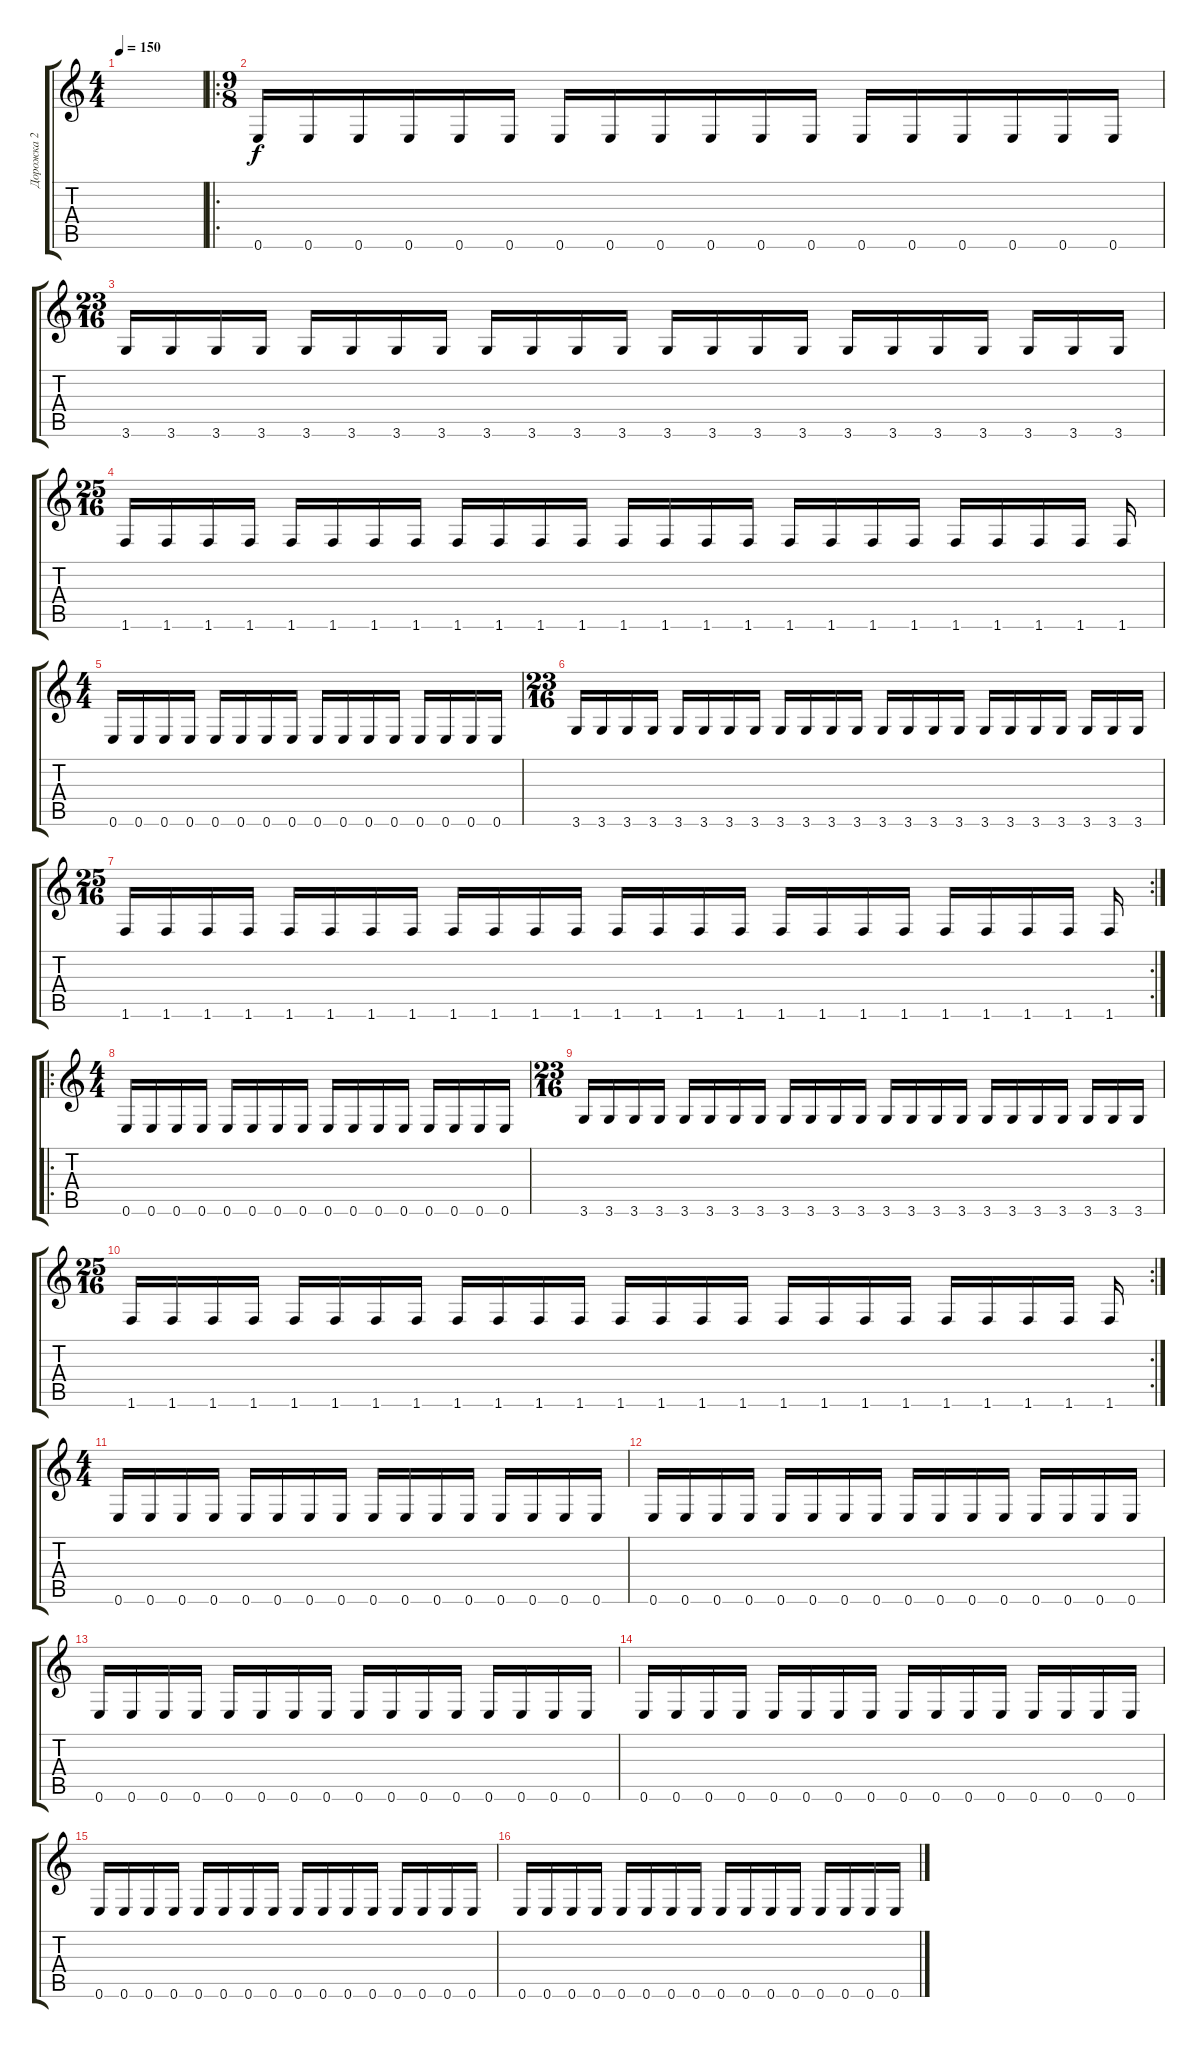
\track ("Дорожка 2" "Дорожка 2") {instrument distortionguitar}
\staff {score tabs}
\tuning (E4 B3 G3 D3 A2 E2) {hide}
\ts (4 4)
\tempo 150
\clef g2
\ks c
|
\ro
\ts (9 8)
0.6.16 0.6.16 0.6.16 0.6.16 0.6.16 0.6.16 0.6.16 0.6.16 0.6.16 0.6.16 0.6.16 0.6.16 0.6.16 0.6.16 0.6.16 0.6.16 0.6.16 0.6.16 |
\ts (23 16)
3.6.16 3.6.16 3.6.16 3.6.16 3.6.16 3.6.16 3.6.16 3.6.16 3.6.16 3.6.16 3.6.16 3.6.16 3.6.16 3.6.16 3.6.16 3.6.16 3.6.16 3.6.16 3.6.16 3.6.16 3.6.16 3.6.16 3.6.16 |
\ts (25 16)
1.6.16 1.6.16 1.6.16 1.6.16 1.6.16 1.6.16 1.6.16 1.6.16 1.6.16 1.6.16 1.6.16 1.6.16 1.6.16 1.6.16 1.6.16 1.6.16 1.6.16 1.6.16 1.6.16 1.6.16 1.6.16 1.6.16 1.6.16 1.6.16 1.6.16 |
\ts (4 4)
0.6.16 0.6.16 0.6.16 0.6.16 0.6.16 0.6.16 0.6.16 0.6.16 0.6.16 0.6.16 0.6.16 0.6.16 0.6.16 0.6.16 0.6.16 0.6.16 |
\ts (23 16)
3.6.16 3.6.16 3.6.16 3.6.16 3.6.16 3.6.16 3.6.16 3.6.16 3.6.16 3.6.16 3.6.16 3.6.16 3.6.16 3.6.16 3.6.16 3.6.16 3.6.16 3.6.16 3.6.16 3.6.16 3.6.16 3.6.16 3.6.16 |
\rc 2
\ts (25 16)
1.6.16 1.6.16 1.6.16 1.6.16 1.6.16 1.6.16 1.6.16 1.6.16 1.6.16 1.6.16 1.6.16 1.6.16 1.6.16 1.6.16 1.6.16 1.6.16 1.6.16 1.6.16 1.6.16 1.6.16 1.6.16 1.6.16 1.6.16 1.6.16 1.6.16 |
\ro
\ts (4 4)
0.6.16 0.6.16 0.6.16 0.6.16 0.6.16 0.6.16 0.6.16 0.6.16 0.6.16 0.6.16 0.6.16 0.6.16 0.6.16 0.6.16 0.6.16 0.6.16 |
\ts (23 16)
3.6.16 3.6.16 3.6.16 3.6.16 3.6.16 3.6.16 3.6.16 3.6.16 3.6.16 3.6.16 3.6.16 3.6.16 3.6.16 3.6.16 3.6.16 3.6.16 3.6.16 3.6.16 3.6.16 3.6.16 3.6.16 3.6.16 3.6.16 |
\rc 2
\ts (25 16)
1.6.16 1.6.16 1.6.16 1.6.16 1.6.16 1.6.16 1.6.16 1.6.16 1.6.16 1.6.16 1.6.16 1.6.16 1.6.16 1.6.16 1.6.16 1.6.16 1.6.16 1.6.16 1.6.16 1.6.16 1.6.16 1.6.16 1.6.16 1.6.16 1.6.16 |
\ts (4 4)
0.6.16 0.6.16 0.6.16 0.6.16 0.6.16 0.6.16 0.6.16 0.6.16 0.6.16 0.6.16 0.6.16 0.6.16 0.6.16 0.6.16 0.6.16 0.6.16 |
0.6.16 0.6.16 0.6.16 0.6.16 0.6.16 0.6.16 0.6.16 0.6.16 0.6.16 0.6.16 0.6.16 0.6.16 0.6.16 0.6.16 0.6.16 0.6.16 |
0.6.16 0.6.16 0.6.16 0.6.16 0.6.16 0.6.16 0.6.16 0.6.16 0.6.16 0.6.16 0.6.16 0.6.16 0.6.16 0.6.16 0.6.16 0.6.16 |
0.6.16 0.6.16 0.6.16 0.6.16 0.6.16 0.6.16 0.6.16 0.6.16 0.6.16 0.6.16 0.6.16 0.6.16 0.6.16 0.6.16 0.6.16 0.6.16 |
0.6.16 0.6.16 0.6.16 0.6.16 0.6.16 0.6.16 0.6.16 0.6.16 0.6.16 0.6.16 0.6.16 0.6.16 0.6.16 0.6.16 0.6.16 0.6.16 |
0.6.16 0.6.16 0.6.16 0.6.16 0.6.16 0.6.16 0.6.16 0.6.16 0.6.16 0.6.16 0.6.16 0.6.16 0.6.16 0.6.16 0.6.16 0.6.16
